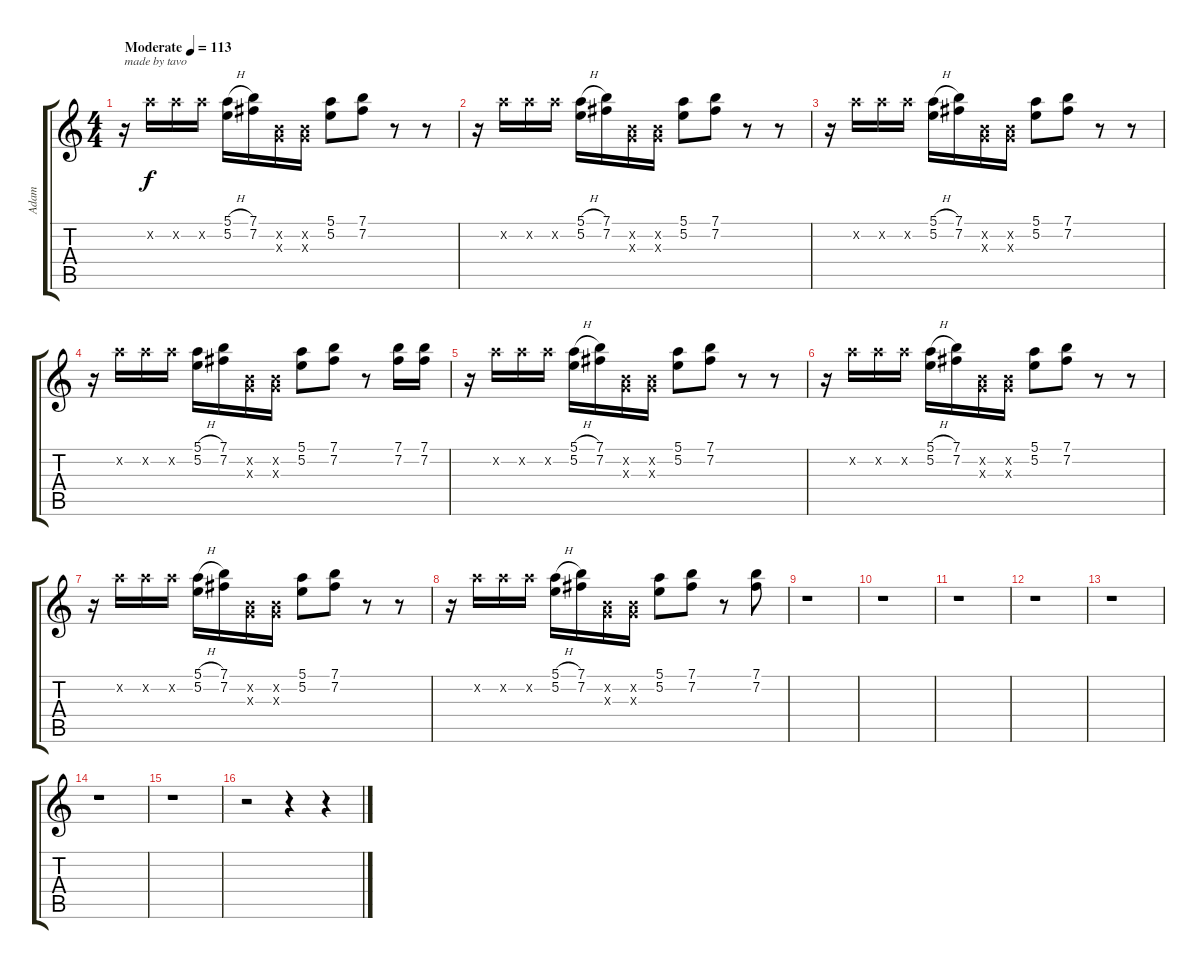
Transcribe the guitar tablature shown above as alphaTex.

\track ("Adam" "Adam") {instrument electricguitarclean}
\staff {score tabs}
\tuning (E4 B3 G3 D3 A2 E2) {hide}
\ts (4 4)
\tempo (113 "Moderate")
\clef g2
\ks c
r.16{txt "made by tavo" dy f instrument electricguitarclean} 10.2{x}.16 10.2{x}.16 10.2{x}.16 (5.1{h} 5.2).16 (7.1 7.2).16 (0.2{x} 0.3{x}).16 (0.2{x} 0.3{x}).16 (5.1 5.2).8 (7.1 7.2).8 r.8 r.8 |
r.16 10.2{x}.16 10.2{x}.16 10.2{x}.16 (5.1{h} 5.2).16 (7.1 7.2).16 (0.2{x} 0.3{x}).16 (0.2{x} 0.3{x}).16 (5.1 5.2).8 (7.1 7.2).8 r.8 r.8 |
r.16 10.2{x}.16 10.2{x}.16 10.2{x}.16 (5.1{h} 5.2).16 (7.1 7.2).16 (0.2{x} 0.3{x}).16 (0.2{x} 0.3{x}).16 (5.1 5.2).8 (7.1 7.2).8 r.8 r.8 |
r.16 10.2{x}.16 10.2{x}.16 10.2{x}.16 (5.1{h} 5.2{h}).16 (7.1 7.2).16 (0.2{x} 0.3{x}).16 (0.2{x} 0.3{x}).16 (5.1 5.2).8 (7.1 7.2).8 r.8 (7.1 7.2).16 (7.1 7.2).16 |
r.16 10.2{x}.16 10.2{x}.16 10.2{x}.16 (5.1{h} 5.2).16 (7.1 7.2).16 (0.2{x} 0.3{x}).16 (0.2{x} 0.3{x}).16 (5.1 5.2).8 (7.1 7.2).8 r.8 r.8 |
r.16 10.2{x}.16 10.2{x}.16 10.2{x}.16 (5.1{h} 5.2).16 (7.1 7.2).16 (0.2{x} 0.3{x}).16 (0.2{x} 0.3{x}).16 (5.1 5.2).8 (7.1 7.2).8 r.8 r.8 |
r.16 10.2{x}.16 10.2{x}.16 10.2{x}.16 (5.1{h} 5.2).16 (7.1 7.2).16 (0.2{x} 0.3{x}).16 (0.2{x} 0.3{x}).16 (5.1 5.2).8 (7.1 7.2).8 r.8 r.8 |
r.16 10.2{x}.16 10.2{x}.16 10.2{x}.16 (5.1{h} 5.2).16 (7.1 7.2).16 (0.2{x} 0.3{x}).16 (0.2{x} 0.3{x}).16 (5.1 5.2).8 (7.1 7.2).8 r.8 (7.1 7.2).8 |
r.1 |
r.1 |
r.1 |
r.1 |
r.1 |
r.1 |
r.1 |
r.2 r.4 r.4
